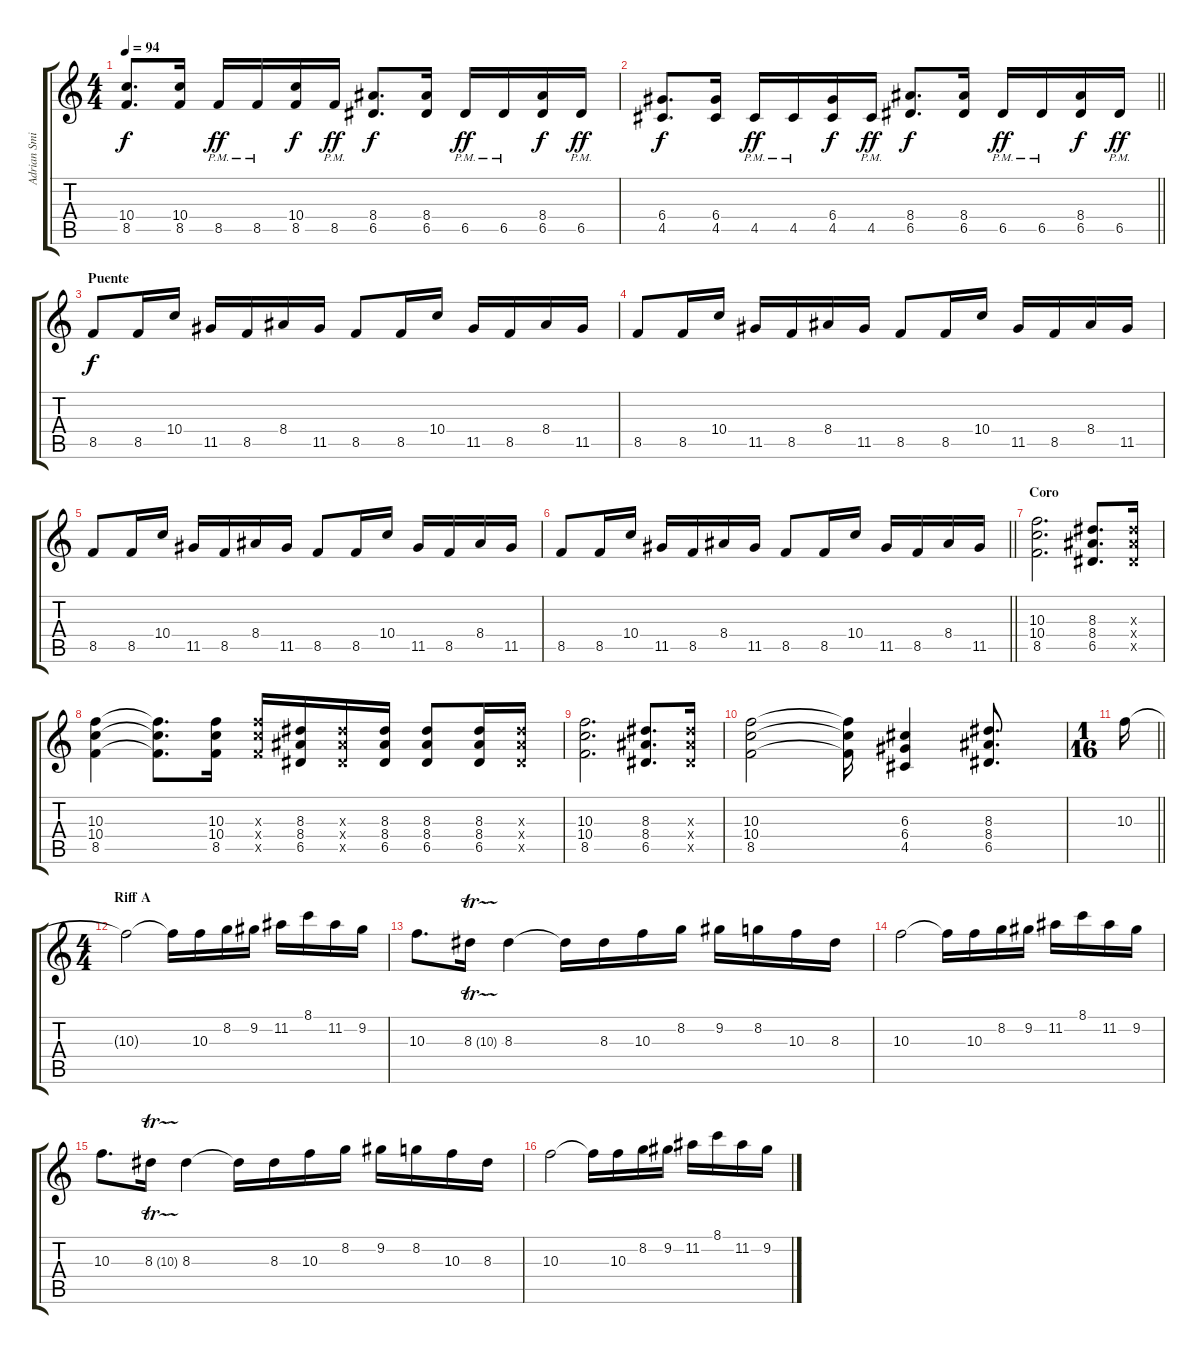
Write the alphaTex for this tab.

\track ("Adrian Smith" "Adrian Smi") {instrument overdrivenguitar}
\staff {score tabs}
\tuning (E4 B3 G3 D3 A2 E2) {hide}
\ts (4 4)
\tempo 94
\clef g2
\ks c
(10.4 8.5).8{d dy f} (10.4 8.5).16 8.5{pm}.16{dy ff} 8.5{pm}.16 (10.4 8.5).16{dy f} 8.5{pm}.16{dy ff} (8.4 6.5).8{d dy f} (8.4 6.5).16 6.5{pm}.16{dy ff} 6.5{pm}.16 (8.4 6.5).16{dy f} 6.5{pm}.16{dy ff} |
\barLineRight lightlight
(6.4 4.5).8{d dy f} (6.4 4.5).16 4.5{pm}.16{dy ff} 4.5{pm}.16 (6.4 4.5).16{dy f} 4.5{pm}.16{dy ff} (8.4 6.5).8{d dy f} (8.4 6.5).16 6.5{pm}.16{dy ff} 6.5{pm}.16 (8.4 6.5).16{dy f} 6.5{pm}.16{dy ff} |
\section ("" "Puente")
8.5.8{dy f} 8.5.16 10.4.16 11.5.16 8.5.16 8.4.16 11.5.16 8.5.8 8.5.16 10.4.16 11.5.16 8.5.16 8.4.16 11.5.16 |
8.5.8 8.5.16 10.4.16 11.5.16 8.5.16 8.4.16 11.5.16 8.5.8 8.5.16 10.4.16 11.5.16 8.5.16 8.4.16 11.5.16 |
8.5.8 8.5.16 10.4.16 11.5.16 8.5.16 8.4.16 11.5.16 8.5.8 8.5.16 10.4.16 11.5.16 8.5.16 8.4.16 11.5.16 |
\barLineRight lightlight
8.5.8 8.5.16 10.4.16 11.5.16 8.5.16 8.4.16 11.5.16 8.5.8 8.5.16 10.4.16 11.5.16 8.5.16 8.4.16 11.5.16 |
\section ("" "Coro")
(10.3 10.4 8.5).2{d} (8.3 8.4 6.5).8{d} (8.3{x} 8.4{x} 6.5{x}).16 |
(10.3 10.4 8.5).4 (10.3{t} 10.4{t} 8.5{t}).8{d} (10.3 10.4 8.5).16 (10.3{x} 10.4{x} 8.5{x}).16 (8.3 8.4 6.5).16 (8.3{x} 8.4{x} 6.5{x}).16 (8.3 8.4 6.5).16 (8.3 8.4 6.5).8 (8.3 8.4 6.5).16 (8.3{x} 8.4{x} 6.5{x}).16 |
(10.3 10.4 8.5).2{d} (8.3 8.4 6.5).8{d} (8.3{x} 8.4{x} 6.5{x}).16 |
(10.3 10.4 8.5).2 (10.3{t} 10.4{t} 8.5{t}).16 (6.3 6.4 4.5).4 (8.3 8.4 6.5).8{d} |
\ts (1 16)
\barLineRight lightlight
10.3.16 |
\ts (4 4)
\section ("" "Riff A")
10.3{t}.2 10.3{t}.16 10.3.16 8.2.16 9.2.16 11.2.16 8.1.16 11.2.16 9.2.16 |
10.3.8{d} 8.3{tr (10 32)}.16 8.3.4 8.3{t}.16 8.3.16 10.3.16 8.2.16 9.2.16 8.2.16 10.3.16 8.3.16 |
10.3.2 10.3{t}.16 10.3.16 8.2.16 9.2.16 11.2.16 8.1.16 11.2.16 9.2.16 |
10.3.8{d} 8.3{tr (10 32)}.16 8.3.4 8.3{t}.16 8.3.16 10.3.16 8.2.16 9.2.16 8.2.16 10.3.16 8.3.16 |
10.3.2 10.3{t}.16 10.3.16 8.2.16 9.2.16 11.2.16 8.1.16 11.2.16 9.2.16
